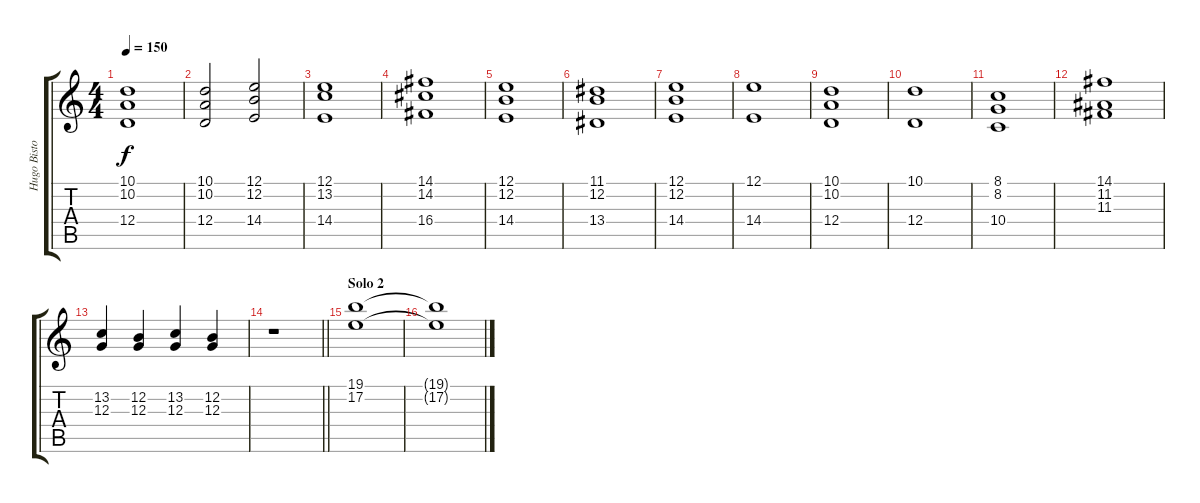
\track ("Hugo Bistolfi" "Hugo Bisto") {instrument synthstrings1}
\staff {score tabs}
\tuning (E4 B3 G3 D3 A2 E2) {hide}
\ts (4 4)
\tempo 150
\clef g2
\ks c
(10.1 10.2 12.4).1{dy f} |
(10.1 10.2 12.4).2 (12.1 12.2 14.4).2 |
(12.1 13.2 14.4).1 |
(14.1 14.2 16.4).1 |
(12.1 12.2 14.4).1 |
(11.1 12.2 13.4).1 |
(12.1 12.2 14.4).1 |
(12.1 14.4).1 |
(10.1 10.2 12.4).1 |
(10.1 12.4).1 |
(8.1 8.2 10.4).1 |
(14.1 11.2 11.3).1 |
(13.2 12.3).4 (12.2 12.3).4 (13.2 12.3).4 (12.2 12.3).4 |
\barLineRight lightlight
r.1 |
\section ("" "Solo 2")
(19.1 17.2).1 |
(19.1{t} 17.2{t}).1
